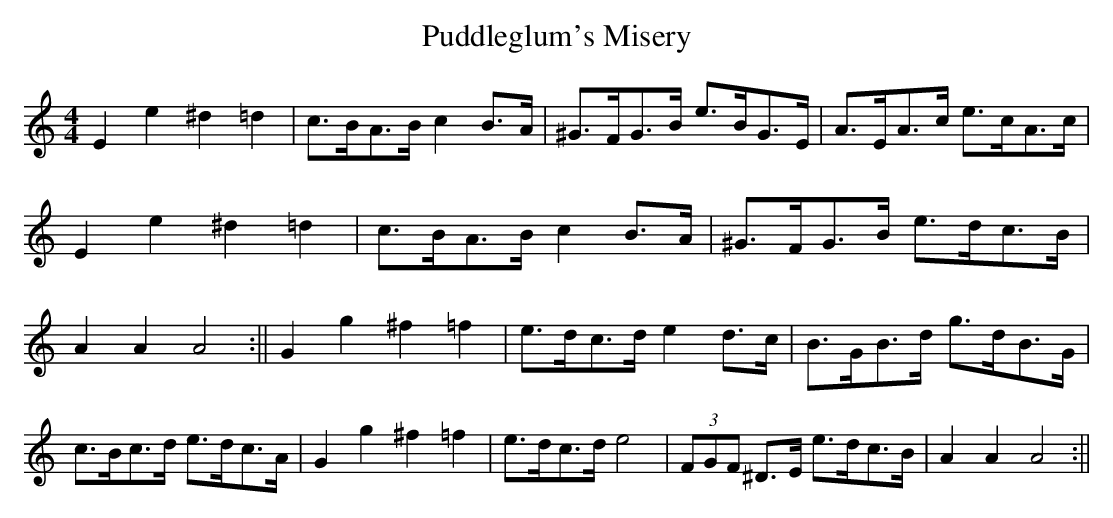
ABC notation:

X:1
T:Puddleglum's Misery
M:4/4
L:1/8
K:Am
E2 e2 ^d2 =d2|c>BA>B c2 B>A|
^G>FG>B e>BG>E|A>EA>c e>cA>c|
E2 e2 ^d2 =d2|c>BA>B c2 B>A|
^G>FG>B e>dc>B|A2 A2 A4:||
G2 g2 ^f2 =f2|e>dc>d e2 d>c|
B>GB>d g>dB>G|c>Bc>d e>dc>A|
G2 g2 ^f2 =f2|e>dc>d e4|
(3FGF ^D>E e>dc>B|A2 A2 A4:||!
